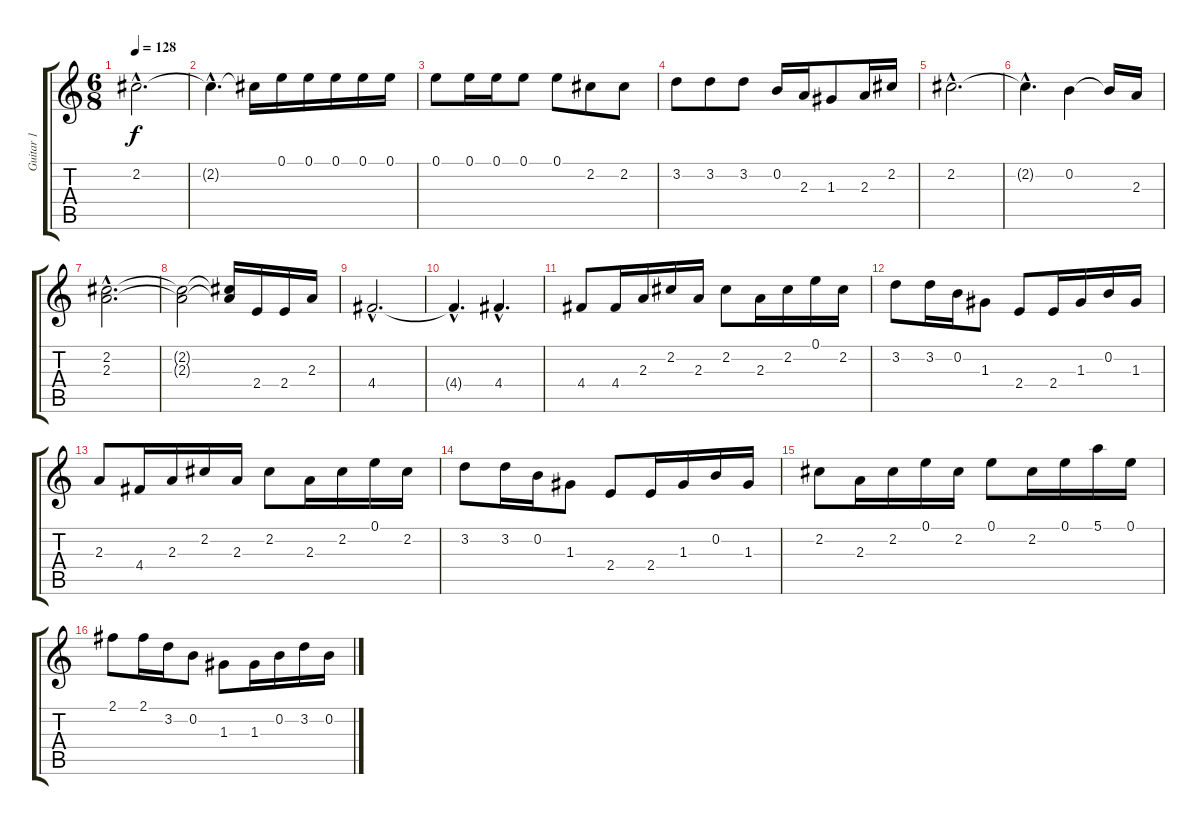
\track ("Guitar 1" "Guitar 1") {instrument distortionguitar}
\staff {score tabs}
\tuning (E4 B3 G3 D3 A2 E2) {hide}
\ts (6 8)
\tempo 128
\clef g2
\ks c
2.2{hac}.2{d dy f} |
2.2{hac t}.4{d} 2.2{t}.16 0.1.16 0.1.16 0.1.16 0.1.16 0.1.16 |
0.1.8 0.1.16 0.1.16 0.1.8 0.1.8 2.2.8 2.2.8 |
3.2.8 3.2.8 3.2.8 0.2.16 2.3.16 1.3.8 2.3.16 2.2.16 |
2.2{hac}.2{d} |
2.2{hac t}.4{d} 0.2.4 0.2{t}.16 2.3.16 |
(2.2{hac} 2.3{hac}).2{d} |
(2.2{t} 2.3{t}).2 (2.2{t} 2.3{t}).16 2.4.16 2.4.16 2.3.16 |
4.4{hac}.2{d} |
4.4{hac t}.4{d} 4.4{hac}.4{d} |
4.4.8 4.4.16 2.3.16 2.2.16 2.3.16 2.2.8 2.3.16 2.2.16 0.1.16 2.2.16 |
3.2.8 3.2.16 0.2.16 1.3.8 2.4.8 2.4.16 1.3.16 0.2.16 1.3.16 |
2.3.8 4.4.16 2.3.16 2.2.16 2.3.16 2.2.8 2.3.16 2.2.16 0.1.16 2.2.16 |
3.2.8 3.2.16 0.2.16 1.3.8 2.4.8 2.4.16 1.3.16 0.2.16 1.3.16 |
2.2.8 2.3.16 2.2.16 0.1.16 2.2.16 0.1.8 2.2.16 0.1.16 5.1.16 0.1.16 |
2.1.8 2.1.16 3.2.16 0.2.8 1.3.8 1.3.16 0.2.16 3.2.16 0.2.16
